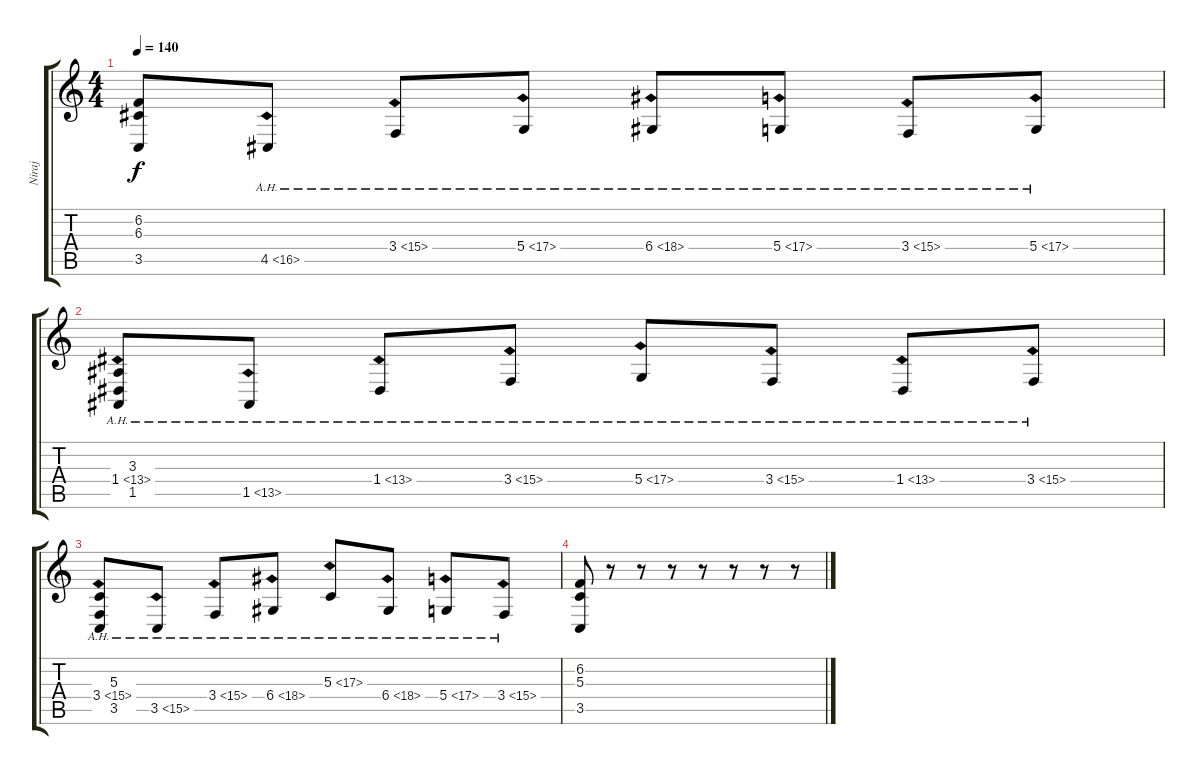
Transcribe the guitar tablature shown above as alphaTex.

\track ("Niraj" "Niraj") {instrument acousticgrandpiano}
\staff {score tabs}
\tuning (E4 B3 G3 D3 A2 D2) {hide}
\ts (4 4)
\tempo 140
\clef g2
\ks c
(6.2 6.3 3.5).8{dy f} 4.5{ah 12}.8 3.4{ah 12}.8 5.4{ah 12}.8 6.4{ah 12}.8 5.4{ah 12}.8 3.4{ah 12}.8 5.4{ah 12}.8 |
(3.3 1.4{ah 12} 1.5).8 1.5{ah 12}.8 1.4{ah 12}.8 3.4{ah 12}.8 5.4{ah 12}.8 3.4{ah 12}.8 1.4{ah 12}.8 3.4{ah 12}.8 |
(5.3 3.4{ah 12} 3.5).8 3.5{ah 12}.8 3.4{ah 12}.8 6.4{ah 12}.8 5.3{ah 12}.8 6.4{ah 12}.8 5.4{ah 12}.8 3.4{ah 12}.8 |
(6.2 5.3 3.5).8 r.8 r.8 r.8 r.8 r.8 r.8 r.8
